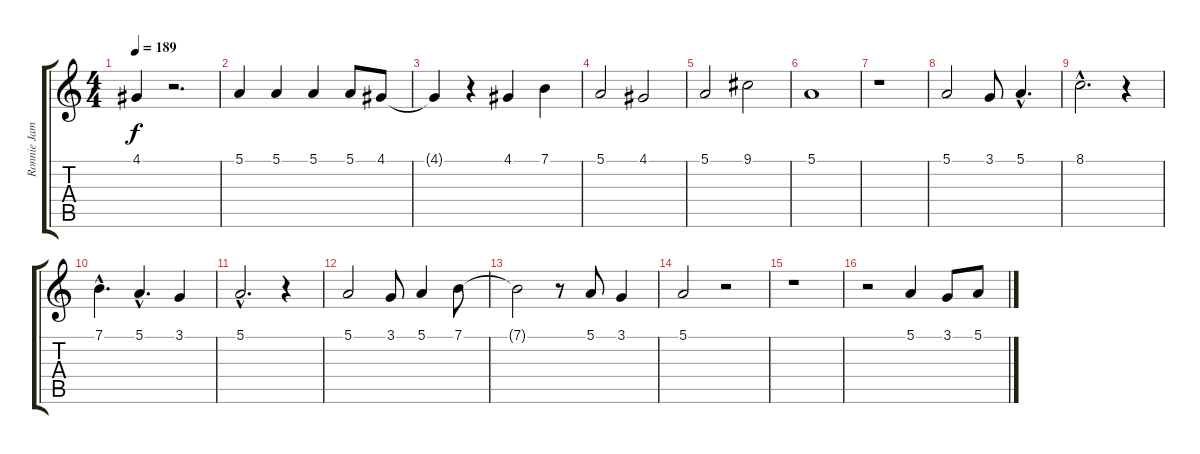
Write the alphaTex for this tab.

\track ("Ronnie James Dio" "Ronnie Jam") {instrument lead2sawtooth}
\staff {score tabs}
\tuning (E4 B3 G3 D3 A2 E2) {hide}
\ts (4 4)
\tempo 189
\clef g2
\ks c
4.1{t}.4{dy f} r.2{d} |
5.1.4 5.1.4 5.1.4 5.1.8 4.1.8 |
4.1{t}.4 r.4 4.1.4 7.1.4 |
5.1.2 4.1.2 |
5.1.2 9.1.2 |
5.1.1 |
r.1 |
5.1.2 3.1.8 5.1{hac}.4{d} |
8.1{hac}.2{d} r.4 |
7.1{hac}.4{d} 5.1{hac}.4{d} 3.1.4 |
5.1{hac}.2{d} r.4 |
5.1.2 3.1.8 5.1.4 7.1.8 |
7.1{t}.2 r.8 5.1.8 3.1.4 |
5.1.2 r.2 |
r.1 |
r.2 5.1.4 3.1.8 5.1.8
